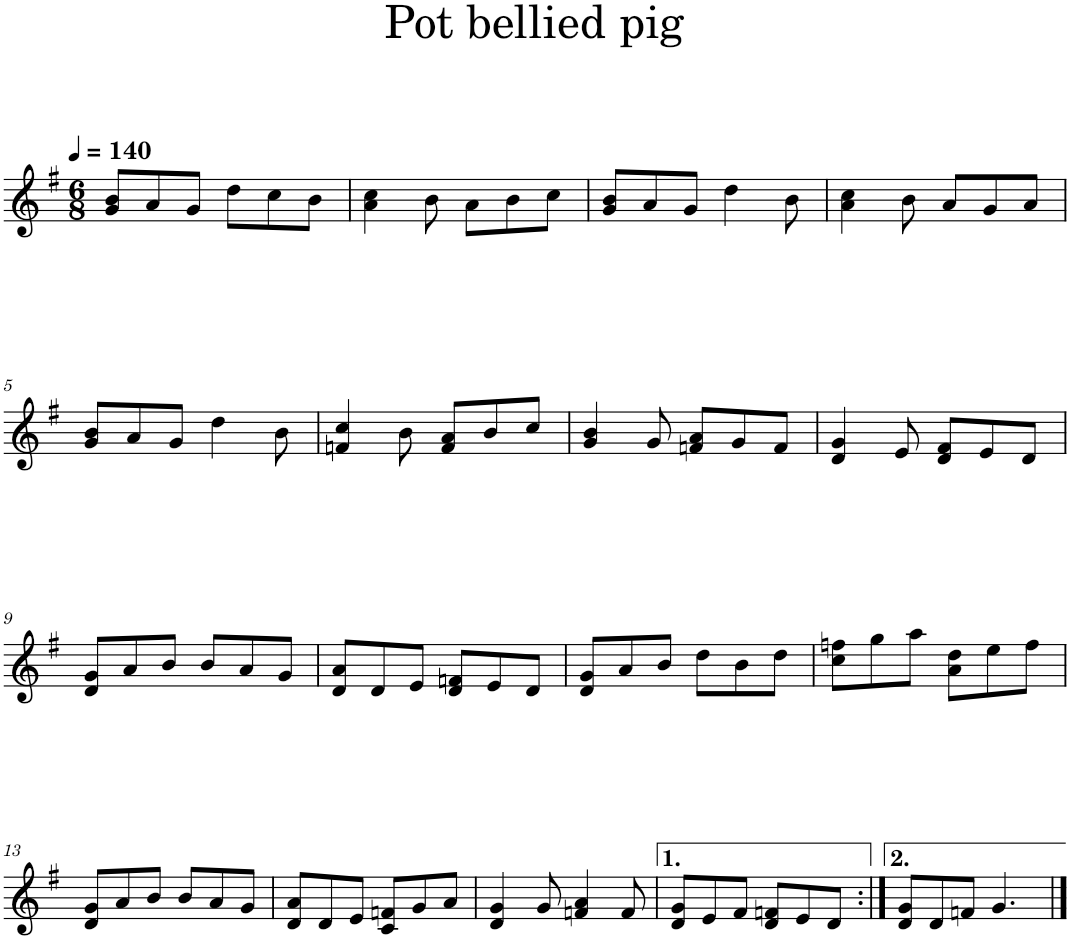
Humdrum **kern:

**kern
*part1
*staff1
*I"Violin
*I'Vln.
*clefG2
*k[f#]
*M6/8
*MM140
=1
8g/ 8b/L
8a/
8g/J
8dd\L
8cc\
8b\J
=2
4a\ 4cc\
8b\
8a\L
8b\
8cc\J
=3
8g/ 8b/L
8a/
8g/J
4dd\
8b\
=4
4a\ 4cc\
8b\
8a/L
8g/
8a/J
!!LO:LB:g=z
=5
8g/ 8b/L
8a/
8g/J
4dd\
8b\
=6
4fn/ 4cc/
8b\
8f/ 8a/L
8b/
8cc/J
=7
4g/ 4b/
8g/
8fn/ 8a/L
8g/
8f/J
=8
4d/ 4g/
8e/
8d/ 8f#/L
8e/
8d/J
!!LO:LB:g=z
=9
8d/ 8g/L
8a/
8b/J
8b/L
8a/
8g/J
=10
8d/ 8a/L
8d/
8e/J
8d/ 8fn/L
8e/
8d/J
=11
8d/ 8g/L
8a/
8b/J
8dd\L
8b\
8dd\J
=12
8cc\ 8ffn\L
8gg\
8aa\J
8a\ 8dd\L
8ee\
8ff\J
!!LO:LB:g=z
=13
8d/ 8g/L
8a/
8b/J
8b/L
8a/
8g/J
=14
8d/ 8a/L
8d/
8e/J
8c/ 8fn/L
8g/
8a/J
=15
4d/ 4g/
8g/
4fn/ 4a/
8f/
=16
8d/ 8g/L
8e/
8f#/J
8d/ 8fn/L
8e/
8d/J
=17:|!
8d/ 8g/L
8d/
8fn/J
4.g/
==
*-
